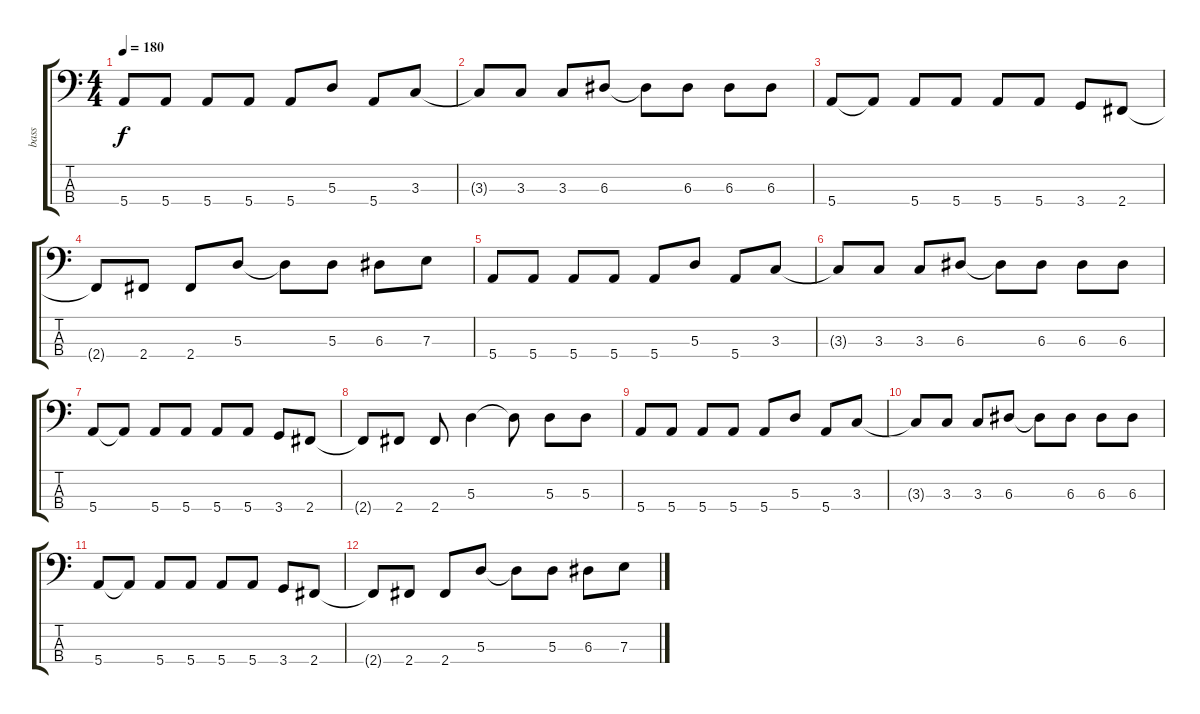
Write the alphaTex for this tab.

\track ("bass" "bass") {instrument slapbass1}
\staff {score tabs}
\tuning (G2 D2 A1 E1) {hide}
\ts (4 4)
\tempo 180
\clef f4
\ks c
5.4.8{dy f} 5.4.8 5.4.8 5.4.8 5.4.8 5.3.8 5.4.8 3.3.8 |
3.3{t}.8 3.3.8 3.3.8 6.3.8 6.3{t}.8 6.3.8 6.3.8 6.3.8 |
5.4.8 5.4{t}.8 5.4.8 5.4.8 5.4.8 5.4.8 3.4.8 2.4.8 |
2.4{t}.8 2.4.8 2.4.8 5.3.8 5.3{t}.8 5.3.8 6.3.8 7.3.8 |
5.4.8 5.4.8 5.4.8 5.4.8 5.4.8 5.3.8 5.4.8 3.3.8 |
3.3{t}.8 3.3.8 3.3.8 6.3.8 6.3{t}.8 6.3.8 6.3.8 6.3.8 |
5.4.8 5.4{t}.8 5.4.8 5.4.8 5.4.8 5.4.8 3.4.8 2.4.8 |
2.4{t}.8 2.4.8 2.4.8 5.3.4 5.3{t}.8 5.3.8 5.3.8 |
5.4.8 5.4.8 5.4.8 5.4.8 5.4.8 5.3.8 5.4.8 3.3.8 |
3.3{t}.8 3.3.8 3.3.8 6.3.8 6.3{t}.8 6.3.8 6.3.8 6.3.8 |
5.4.8 5.4{t}.8 5.4.8 5.4.8 5.4.8 5.4.8 3.4.8 2.4.8 |
2.4{t}.8 2.4.8 2.4.8 5.3.8 5.3{t}.8 5.3.8 6.3.8 7.3.8
